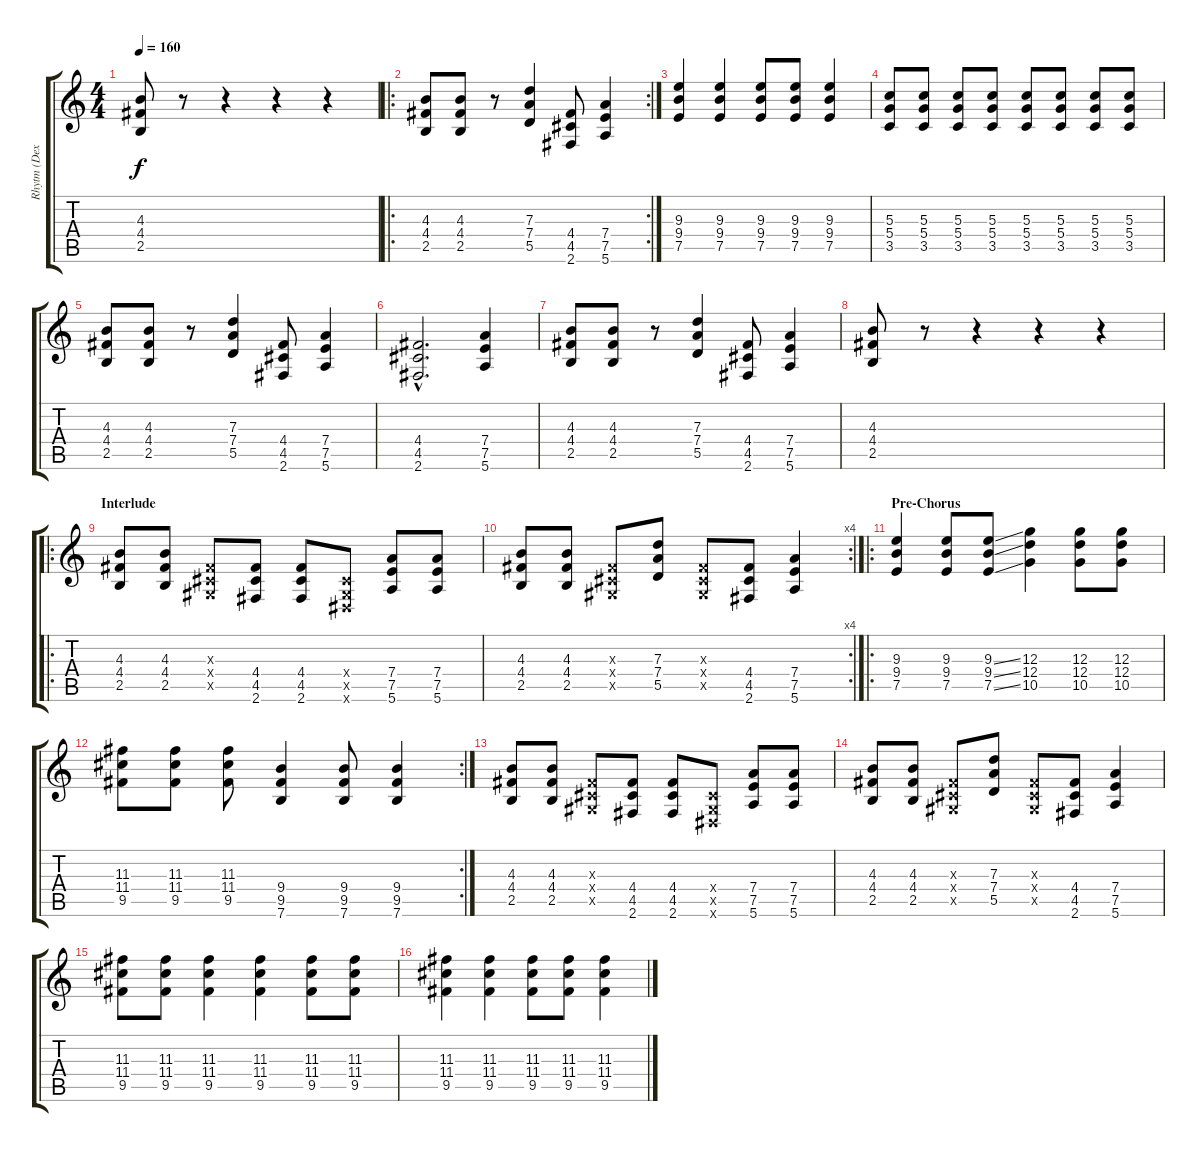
\track ("Rhytm (Dexter)" "Rhytm (Dex") {instrument overdrivenguitar}
\staff {score tabs}
\tuning (E4 B3 G3 D3 A2 E2) {hide}
\ts (4 4)
\tempo 160
\clef g2
\ks c
(4.3 4.4 2.5).8{dy f} r.8 r.4 r.4 r.4 |
\ro
\rc 2
(4.3 4.4 2.5).8 (4.3 4.4 2.5).8 r.8 (7.3 7.4 5.5).4 (4.4 4.5 2.6).8 (7.4 7.5 5.6).4 |
(9.3 9.4 7.5).4 (9.3 9.4 7.5).4 (9.3 9.4 7.5).8 (9.3 9.4 7.5).8 (9.3 9.4 7.5).4 |
(5.3 5.4 3.5).8 (5.3 5.4 3.5).8 (5.3 5.4 3.5).8 (5.3 5.4 3.5).8 (5.3 5.4 3.5).8 (5.3 5.4 3.5).8 (5.3 5.4 3.5).8 (5.3 5.4 3.5).8 |
(4.3 4.4 2.5).8 (4.3 4.4 2.5).8 r.8 (7.3 7.4 5.5).4 (4.4 4.5 2.6).8 (7.4 7.5 5.6).4 |
(4.4{hac} 4.5{hac} 2.6{hac}).2{d} (7.4 7.5 5.6).4 |
(4.3 4.4 2.5).8 (4.3 4.4 2.5).8 r.8 (7.3 7.4 5.5).4 (4.4 4.5 2.6).8 (7.4 7.5 5.6).4 |
(4.3 4.4 2.5).8 r.8 r.4 r.4 r.4 |
\ro
\section ("" "Interlude")
(4.3 4.4 2.5).8 (4.3 4.4 2.5).8 (-1.3{x} -1.4{x} -1.5{x}).8 (4.4 4.5 2.6).8 (4.4 4.5 2.6).8 (-1.4{x} -1.5{x} -1.6{x}).8 (7.4 7.5 5.6).8 (7.4 7.5 5.6).8 |
\rc 4
(4.3 4.4 2.5).8 (4.3 4.4 2.5).8 (-1.3{x} -1.4{x} -1.5{x}).8 (7.3 7.4 5.5).8 (-1.3{x} -1.4{x} -1.5{x}).8 (4.4 4.5 2.6).8 (7.4 7.5 5.6).4 |
\ro
\section ("" "Pre-Chorus")
(9.3 9.4 7.5).4 (9.3 9.4 7.5).8 (9.3{ss} 9.4{ss} 7.5{ss}).8 (12.3 12.4 10.5).4 (12.3 12.4 10.5).8 (12.3 12.4 10.5).8 |
\rc 2
(11.3 11.4 9.5).8 (11.3 11.4 9.5).8 (11.3 11.4 9.5).8 (9.4 9.5 7.6).4 (9.4 9.5 7.6).8 (9.4 9.5 7.6).4 |
(4.3 4.4 2.5).8 (4.3 4.4 2.5).8 (-1.3{x} -1.4{x} -1.5{x}).8 (4.4 4.5 2.6).8 (4.4 4.5 2.6).8 (-1.4{x} -1.5{x} -1.6{x}).8 (7.4 7.5 5.6).8 (7.4 7.5 5.6).8 |
(4.3 4.4 2.5).8 (4.3 4.4 2.5).8 (-1.3{x} -1.4{x} -1.5{x}).8 (7.3 7.4 5.5).8 (-1.3{x} -1.4{x} -1.5{x}).8 (4.4 4.5 2.6).8 (7.4 7.5 5.6).4 |
(11.3 11.4 9.5).8 (11.3 11.4 9.5).8 (11.3 11.4 9.5).4 (11.3 11.4 9.5).4 (11.3 11.4 9.5).8 (11.3 11.4 9.5).8 |
(11.3 11.4 9.5).4 (11.3 11.4 9.5).4 (11.3 11.4 9.5).8 (11.3 11.4 9.5).8 (11.3 11.4 9.5).4
